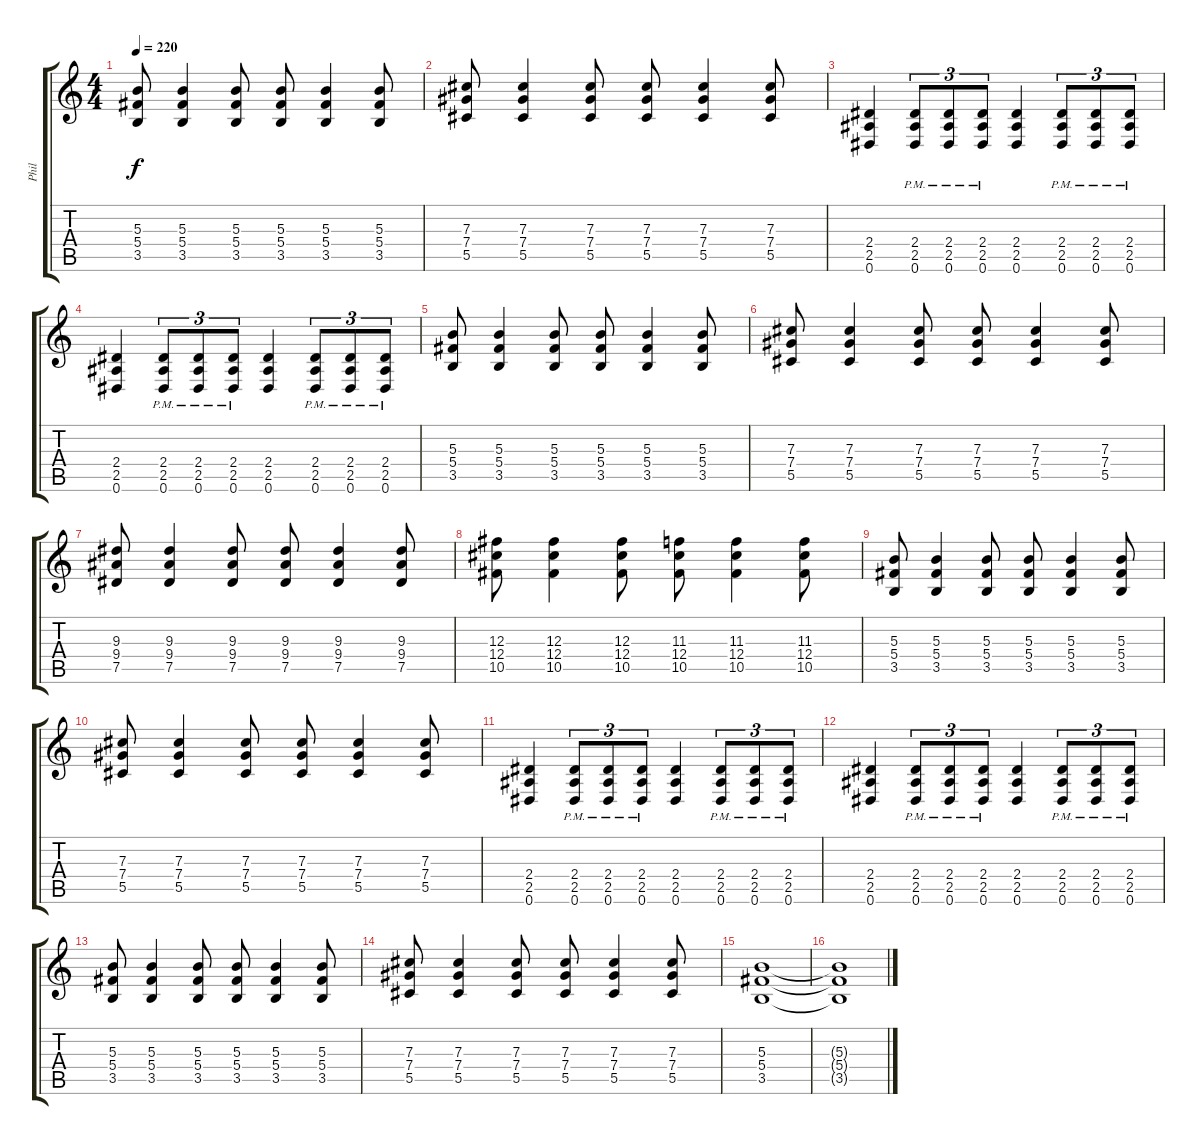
\track ("Phil" "Phil") {instrument distortionguitar}
\staff {score tabs}
\tuning (Eb4 Bb3 Gb3 Db3 Ab2 Eb2) {hide}
\ts (4 4)
\tempo 220
\clef g2
\ks c
(5.3 5.4 3.5).8{dy f} (5.3 5.4 3.5).4 (5.3 5.4 3.5).8 (5.3 5.4 3.5).8 (5.3 5.4 3.5).4 (5.3 5.4 3.5).8 |
(7.3 7.4 5.5).8 (7.3 7.4 5.5).4 (7.3 7.4 5.5).8 (7.3 7.4 5.5).8 (7.3 7.4 5.5).4 (7.3 7.4 5.5).8 |
(2.4 2.5 0.6).4 (2.4{pm} 2.5{pm} 0.6{pm}).8{tu (3 2)} (2.4{pm} 2.5{pm} 0.6{pm}).8{tu (3 2)} (2.4{pm} 2.5{pm} 0.6{pm}).8{tu (3 2)} (2.4 2.5 0.6).4 (2.4{pm} 2.5{pm} 0.6{pm}).8{tu (3 2)} (2.4{pm} 2.5{pm} 0.6{pm}).8{tu (3 2)} (2.4{pm} 2.5{pm} 0.6{pm}).8{tu (3 2)} |
(2.4 2.5 0.6).4 (2.4{pm} 2.5{pm} 0.6{pm}).8{tu (3 2)} (2.4{pm} 2.5{pm} 0.6{pm}).8{tu (3 2)} (2.4{pm} 2.5{pm} 0.6{pm}).8{tu (3 2)} (2.4 2.5 0.6).4 (2.4{pm} 2.5{pm} 0.6{pm}).8{tu (3 2)} (2.4{pm} 2.5{pm} 0.6{pm}).8{tu (3 2)} (2.4{pm} 2.5{pm} 0.6{pm}).8{tu (3 2)} |
(5.3 5.4 3.5).8 (5.3 5.4 3.5).4 (5.3 5.4 3.5).8 (5.3 5.4 3.5).8 (5.3 5.4 3.5).4 (5.3 5.4 3.5).8 |
(7.3 7.4 5.5).8 (7.3 7.4 5.5).4 (7.3 7.4 5.5).8 (7.3 7.4 5.5).8 (7.3 7.4 5.5).4 (7.3 7.4 5.5).8 |
(9.3 9.4 7.5).8 (9.3 9.4 7.5).4 (9.3 9.4 7.5).8 (9.3 9.4 7.5).8 (9.3 9.4 7.5).4 (9.3 9.4 7.5).8 |
(12.3 12.4 10.5).8 (12.3 12.4 10.5).4 (12.3 12.4 10.5).8 (11.3 12.4 10.5).8 (11.3 12.4 10.5).4 (11.3 12.4 10.5).8 |
(5.3 5.4 3.5).8 (5.3 5.4 3.5).4 (5.3 5.4 3.5).8 (5.3 5.4 3.5).8 (5.3 5.4 3.5).4 (5.3 5.4 3.5).8 |
(7.3 7.4 5.5).8 (7.3 7.4 5.5).4 (7.3 7.4 5.5).8 (7.3 7.4 5.5).8 (7.3 7.4 5.5).4 (7.3 7.4 5.5).8 |
(2.4 2.5 0.6).4 (2.4{pm} 2.5{pm} 0.6{pm}).8{tu (3 2)} (2.4{pm} 2.5{pm} 0.6{pm}).8{tu (3 2)} (2.4{pm} 2.5{pm} 0.6{pm}).8{tu (3 2)} (2.4 2.5 0.6).4 (2.4{pm} 2.5{pm} 0.6{pm}).8{tu (3 2)} (2.4{pm} 2.5{pm} 0.6{pm}).8{tu (3 2)} (2.4{pm} 2.5{pm} 0.6{pm}).8{tu (3 2)} |
(2.4 2.5 0.6).4 (2.4{pm} 2.5{pm} 0.6{pm}).8{tu (3 2)} (2.4{pm} 2.5{pm} 0.6{pm}).8{tu (3 2)} (2.4{pm} 2.5{pm} 0.6{pm}).8{tu (3 2)} (2.4 2.5 0.6).4 (2.4{pm} 2.5{pm} 0.6{pm}).8{tu (3 2)} (2.4{pm} 2.5{pm} 0.6{pm}).8{tu (3 2)} (2.4{pm} 2.5{pm} 0.6{pm}).8{tu (3 2)} |
(5.3 5.4 3.5).8 (5.3 5.4 3.5).4 (5.3 5.4 3.5).8 (5.3 5.4 3.5).8 (5.3 5.4 3.5).4 (5.3 5.4 3.5).8 |
(7.3 7.4 5.5).8 (7.3 7.4 5.5).4 (7.3 7.4 5.5).8 (7.3 7.4 5.5).8 (7.3 7.4 5.5).4 (7.3 7.4 5.5).8 |
(5.3 5.4 3.5).1 |
(5.3{t} 5.4{t} 3.5{t}).1
